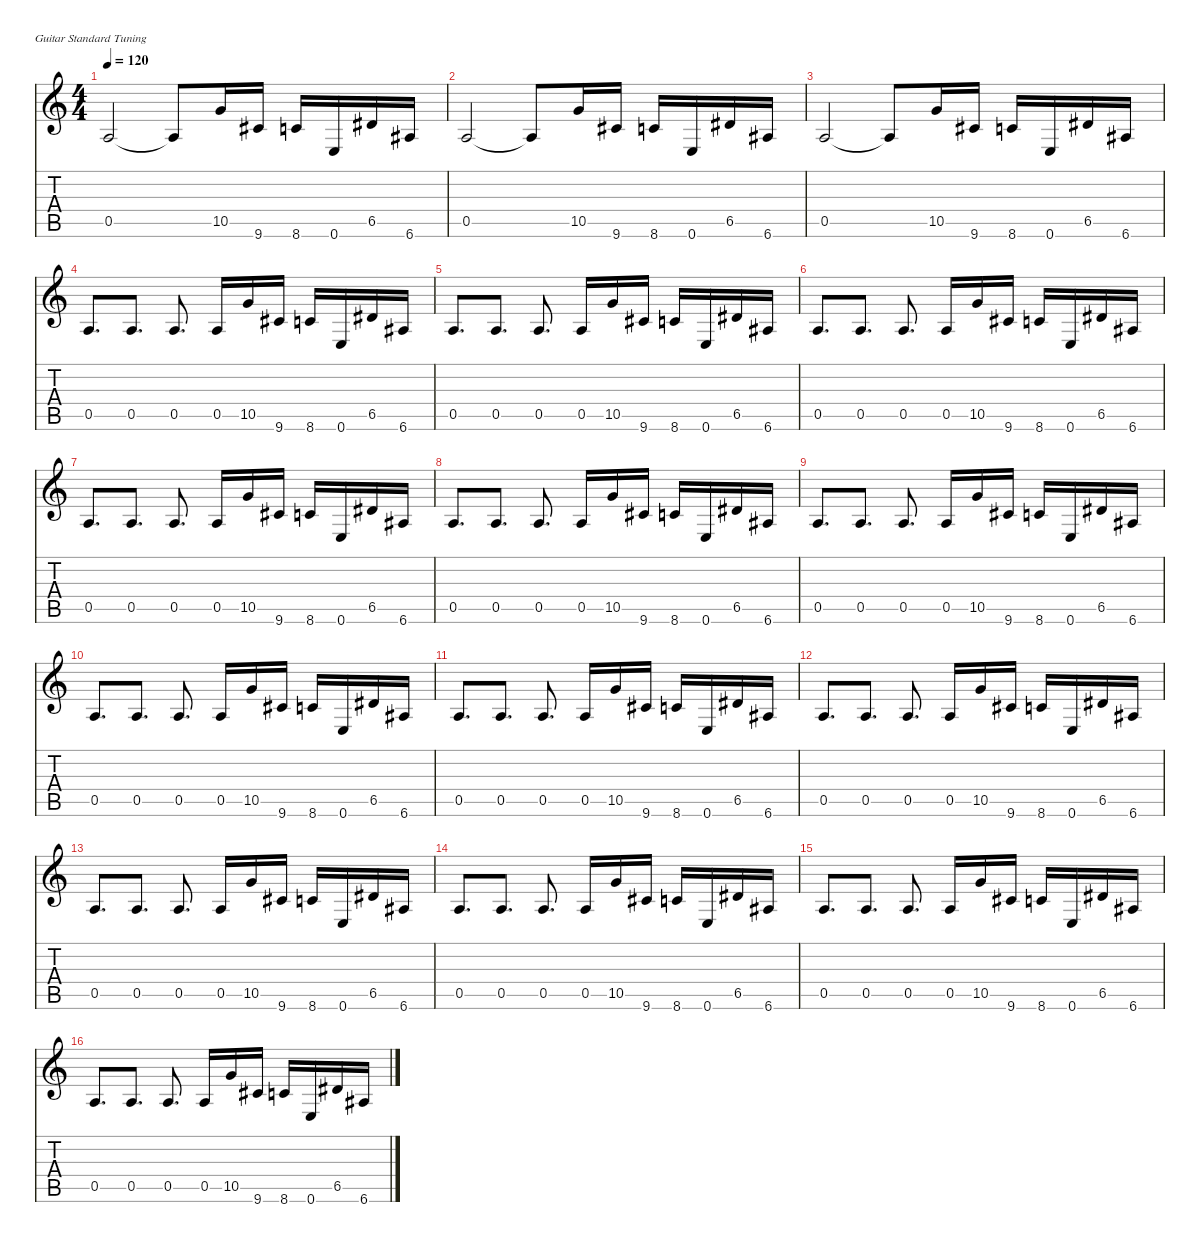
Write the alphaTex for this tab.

\defaultSystemsLayout 4
\hideDynamics
\bracketExtendMode nobrackets
\singleTrackTrackNamePolicy hidden
\multiTrackTrackNamePolicy hidden
\firstSystemTrackNameMode fullname
\firstSystemTrackNameOrientation horizontal
\otherSystemsTrackNameOrientation horizontal
\track ("Fredrik Akesson - Electric Guitar 1" "dist.guit.") {instrument distortionguitar}
\staff {score tabs}
\tuning (E4 B3 G3 D3 A2 E2)
\ts (4 4)
\tempo 120
\clef g2
\ks c
0.5.2{dy f beam Up} 0.5{t}.8{beam Up} 10.5.16{beam Up} 9.6{acc #}.16{beam Up} 8.6.16{beam Up} 0.6.16{beam Up} 6.5{acc #}.16{beam Up} 6.6{acc #}.16{beam Up} |
0.5.2{beam Up} 0.5{t}.8{beam Up} 10.5.16{beam Up} 9.6{acc #}.16{beam Up} 8.6.16{beam Up} 0.6.16{beam Up} 6.5{acc #}.16{beam Up} 6.6{acc #}.16{beam Up} |
0.5.2{beam Up} 0.5{t}.8{beam Up} 10.5.16{beam Up} 9.6{acc #}.16{beam Up} 8.6.16{beam Up} 0.6.16{beam Up} 6.5{acc #}.16{beam Up} 6.6{acc #}.16{beam Up} |
0.5.8{d beam Up} 0.5.8{d beam Up} 0.5.8{d beam Up} 0.5.16{beam Up} 10.5.16{beam Up} 9.6{acc #}.16{beam Up} 8.6.16{beam Up} 0.6.16{beam Up} 6.5{acc #}.16{beam Up} 6.6{acc #}.16{beam Up} |
0.5.8{d beam Up} 0.5.8{d beam Up} 0.5.8{d beam Up} 0.5.16{beam Up} 10.5.16{beam Up} 9.6{acc #}.16{beam Up} 8.6.16{beam Up} 0.6.16{beam Up} 6.5{acc #}.16{beam Up} 6.6{acc #}.16{beam Up} |
0.5.8{d beam Up} 0.5.8{d beam Up} 0.5.8{d beam Up} 0.5.16{beam Up} 10.5.16{beam Up} 9.6{acc #}.16{beam Up} 8.6.16{beam Up} 0.6.16{beam Up} 6.5{acc #}.16{beam Up} 6.6{acc #}.16{beam Up} |
0.5.8{d beam Up} 0.5.8{d beam Up} 0.5.8{d beam Up} 0.5.16{beam Up} 10.5.16{beam Up} 9.6{acc #}.16{beam Up} 8.6.16{beam Up} 0.6.16{beam Up} 6.5{acc #}.16{beam Up} 6.6{acc #}.16{beam Up} |
0.5.8{d beam Up} 0.5.8{d beam Up} 0.5.8{d beam Up} 0.5.16{beam Up} 10.5.16{beam Up} 9.6{acc #}.16{beam Up} 8.6.16{beam Up} 0.6.16{beam Up} 6.5{acc #}.16{beam Up} 6.6{acc #}.16{beam Up} |
0.5.8{d beam Up} 0.5.8{d beam Up} 0.5.8{d beam Up} 0.5.16{beam Up} 10.5.16{beam Up} 9.6{acc #}.16{beam Up} 8.6.16{beam Up} 0.6.16{beam Up} 6.5{acc #}.16{beam Up} 6.6{acc #}.16{beam Up} |
0.5.8{d beam Up} 0.5.8{d beam Up} 0.5.8{d beam Up} 0.5.16{beam Up} 10.5.16{beam Up} 9.6{acc #}.16{beam Up} 8.6.16{beam Up} 0.6.16{beam Up} 6.5{acc #}.16{beam Up} 6.6{acc #}.16{beam Up} |
0.5.8{d beam Up} 0.5.8{d beam Up} 0.5.8{d beam Up} 0.5.16{beam Up} 10.5.16{beam Up} 9.6{acc #}.16{beam Up} 8.6.16{beam Up} 0.6.16{beam Up} 6.5{acc #}.16{beam Up} 6.6{acc #}.16{beam Up} |
0.5.8{d beam Up} 0.5.8{d beam Up} 0.5.8{d beam Up} 0.5.16{beam Up} 10.5.16{beam Up} 9.6{acc #}.16{beam Up} 8.6.16{beam Up} 0.6.16{beam Up} 6.5{acc #}.16{beam Up} 6.6{acc #}.16{beam Up} |
0.5.8{d beam Up} 0.5.8{d beam Up} 0.5.8{d beam Up} 0.5.16{beam Up} 10.5.16{beam Up} 9.6{acc #}.16{beam Up} 8.6.16{beam Up} 0.6.16{beam Up} 6.5{acc #}.16{beam Up} 6.6{acc #}.16{beam Up} |
0.5.8{d beam Up} 0.5.8{d beam Up} 0.5.8{d beam Up} 0.5.16{beam Up} 10.5.16{beam Up} 9.6{acc #}.16{beam Up} 8.6.16{beam Up} 0.6.16{beam Up} 6.5{acc #}.16{beam Up} 6.6{acc #}.16{beam Up} |
0.5.8{d beam Up} 0.5.8{d beam Up} 0.5.8{d beam Up} 0.5.16{beam Up} 10.5.16{beam Up} 9.6{acc #}.16{beam Up} 8.6.16{beam Up} 0.6.16{beam Up} 6.5{acc #}.16{beam Up} 6.6{acc #}.16{beam Up} |
0.5.8{d beam Up} 0.5.8{d beam Up} 0.5.8{d beam Up} 0.5.16{beam Up} 10.5.16{beam Up} 9.6{acc #}.16{beam Up} 8.6.16{beam Up} 0.6.16{beam Up} 6.5{acc #}.16{beam Up} 6.6{acc #}.16{beam Up}
